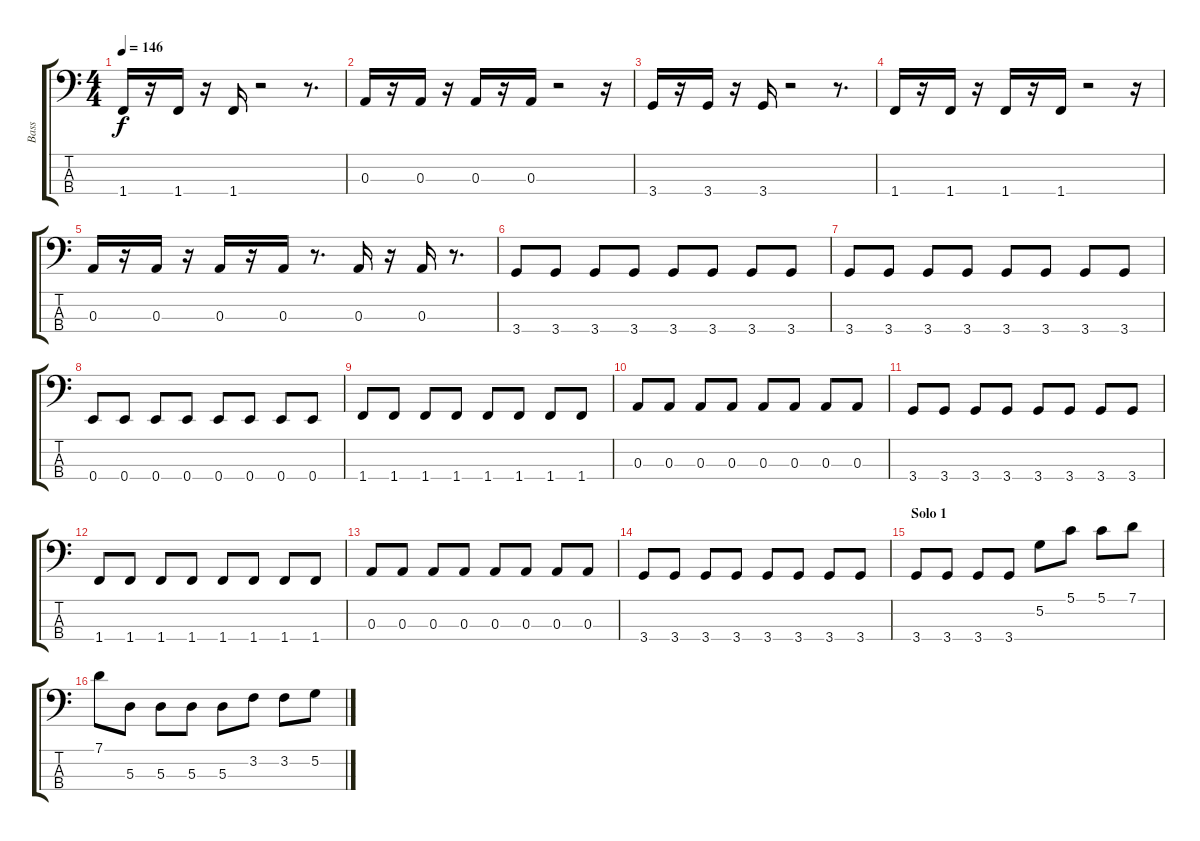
\track ("Bass" "Bass") {instrument electricbasspick}
\staff {score tabs}
\tuning (G2 D2 A1 E1) {hide}
\ts (4 4)
\tempo 146
\clef f4
\ks c
1.4.16{dy f} r.16 1.4.16 r.16 1.4.16 r.2 r.8{d} |
0.3.16 r.16 0.3.16 r.16 0.3.16 r.16 0.3.16 r.2 r.16 |
3.4.16 r.16 3.4.16 r.16 3.4.16 r.2 r.8{d} |
1.4.16 r.16 1.4.16 r.16 1.4.16 r.16 1.4.16 r.2 r.16 |
0.3.16 r.16 0.3.16 r.16 0.3.16 r.16 0.3.16 r.8{d} 0.3.16 r.16 0.3.16 r.8{d} |
3.4.8 3.4.8 3.4.8 3.4.8 3.4.8 3.4.8 3.4.8 3.4.8 |
3.4.8 3.4.8 3.4.8 3.4.8 3.4.8 3.4.8 3.4.8 3.4.8 |
0.4.8 0.4.8 0.4.8 0.4.8 0.4.8 0.4.8 0.4.8 0.4.8 |
1.4.8 1.4.8 1.4.8 1.4.8 1.4.8 1.4.8 1.4.8 1.4.8 |
0.3.8 0.3.8 0.3.8 0.3.8 0.3.8 0.3.8 0.3.8 0.3.8 |
3.4.8 3.4.8 3.4.8 3.4.8 3.4.8 3.4.8 3.4.8 3.4.8 |
1.4.8 1.4.8 1.4.8 1.4.8 1.4.8 1.4.8 1.4.8 1.4.8 |
0.3.8 0.3.8 0.3.8 0.3.8 0.3.8 0.3.8 0.3.8 0.3.8 |
3.4.8 3.4.8 3.4.8 3.4.8 3.4.8 3.4.8 3.4.8 3.4.8 |
\section ("" "Solo 1")
3.4.8 3.4.8 3.4.8 3.4.8 5.2.8 5.1.8 5.1.8 7.1.8 |
7.1.8 5.3.8 5.3.8 5.3.8 5.3.8 3.2.8 3.2.8 5.2.8
